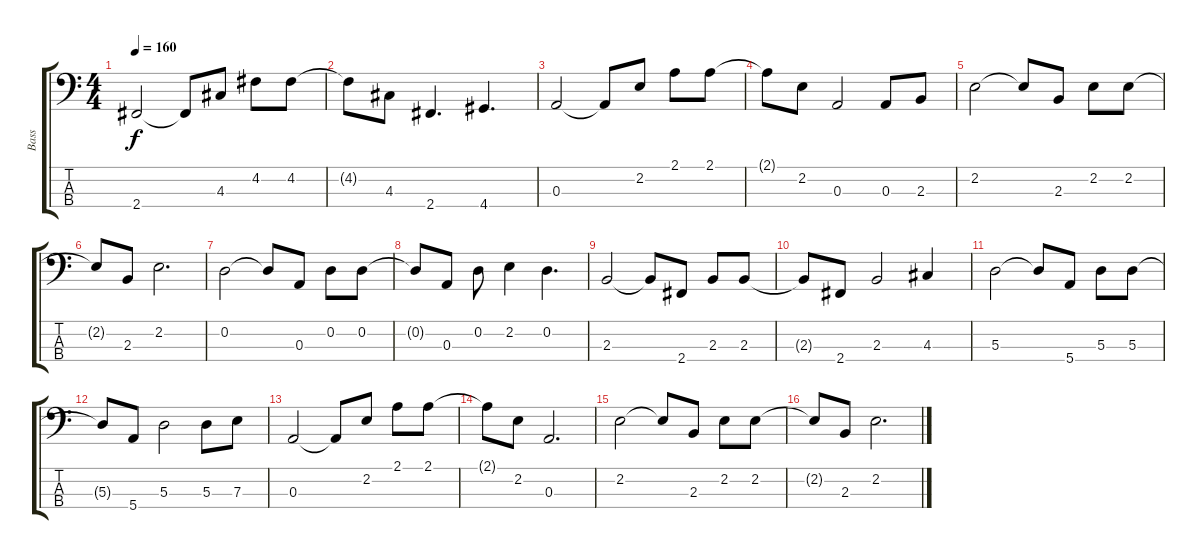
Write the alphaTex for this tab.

\track ("Bass" "Bass") {instrument electricbassfinger}
\staff {score tabs}
\tuning (G2 D2 A1 E1) {hide}
\ts (4 4)
\tempo 160
\clef f4
\ks c
2.4.2{dy f} 2.4{t}.8 4.3.8 4.2.8 4.2.8 |
4.2{t}.8 4.3.8 2.4.4{d} 4.4.4{d} |
0.3.2 0.3{t}.8 2.2.8 2.1.8 2.1.8 |
2.1{t}.8 2.2.8 0.3.2 0.3.8 2.3.8 |
2.2.2 2.2{t}.8 2.3.8 2.2.8 2.2.8 |
2.2{t}.8 2.3.8 2.2.2{d} |
0.2.2 0.2{t}.8 0.3.8 0.2.8 0.2.8 |
0.2{t}.8 0.3.8 0.2.8 2.2.4 0.2.4{d} |
2.3.2 2.3{t}.8 2.4.8 2.3.8 2.3.8 |
2.3{t}.8 2.4.8 2.3.2 4.3.4 |
5.3.2 5.3{t}.8 5.4.8 5.3.8 5.3.8 |
5.3{t}.8 5.4.8 5.3.2 5.3.8 7.3.8 |
0.3.2 0.3{t}.8 2.2.8 2.1.8 2.1.8 |
2.1{t}.8 2.2.8 0.3.2{d} |
2.2.2 2.2{t}.8 2.3.8 2.2.8 2.2.8 |
2.2{t}.8 2.3.8 2.2.2{d}
